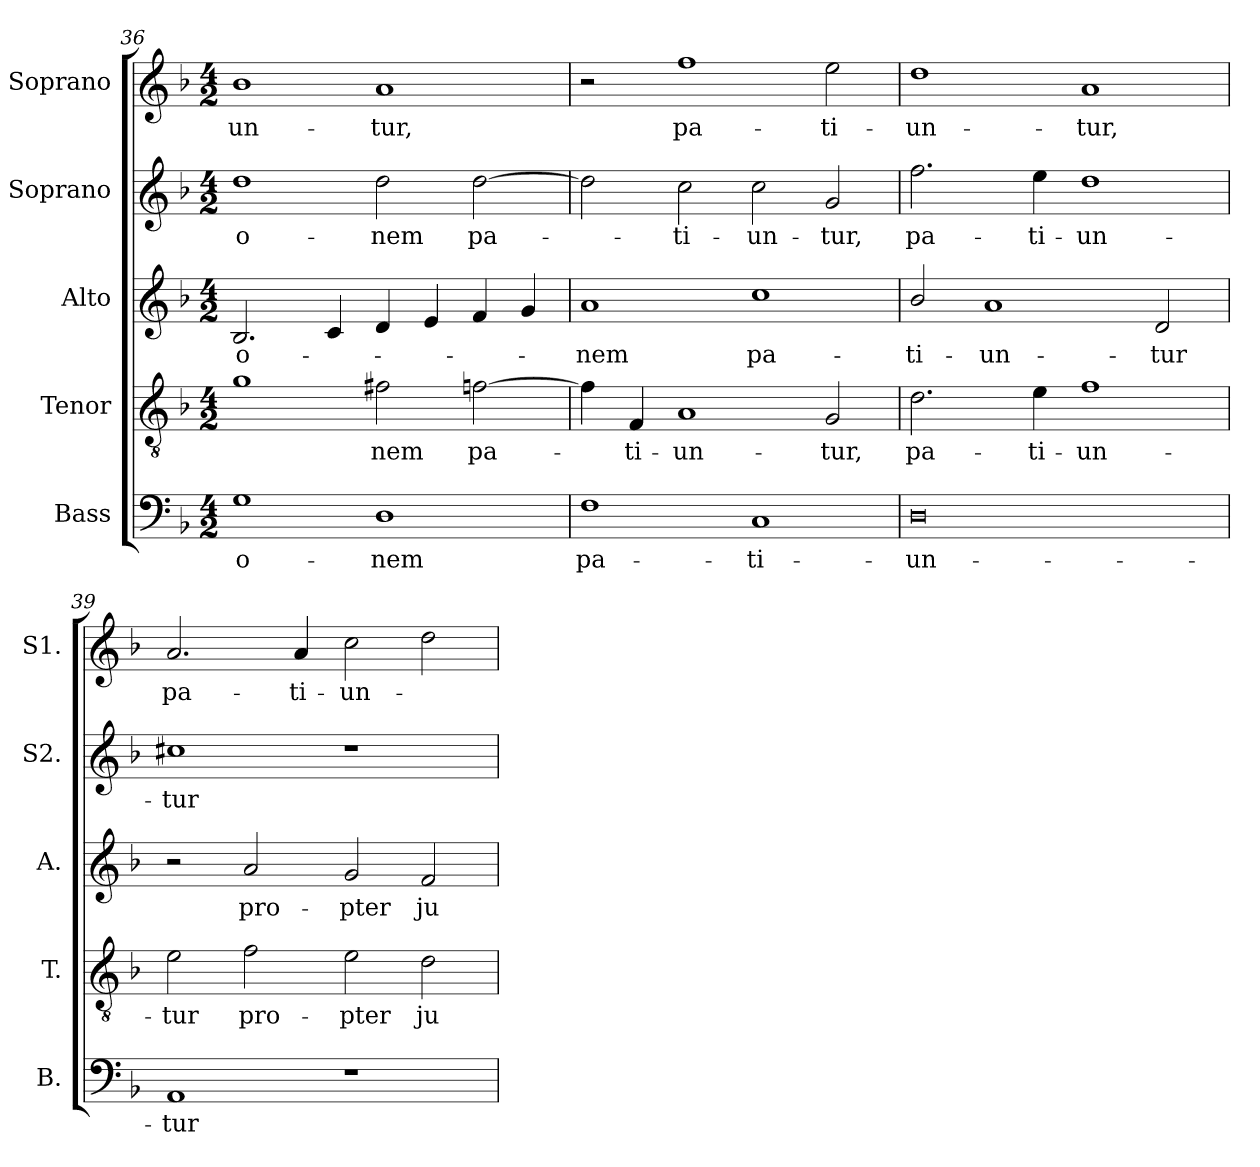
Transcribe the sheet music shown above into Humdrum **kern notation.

**kern	**text	**kern	**text	**kern	**text	**kern	**text	**kern	**text
*part5	*part5	*part4	*part4	*part3	*part3	*part2	*part2	*part1	*part1
*staff5	*staff5	*staff4	*staff4	*staff3	*staff3	*staff2	*staff2	*staff1	*staff1
*I"Bass	*	*I"Tenor	*	*I"Alto	*	*I"Soprano	*	*I"Soprano	*
*I'B.	*	*I'T.	*	*I'A.	*	*I'S2.	*	*I'S1.	*
*clefF4	*	*clefGv2	*	*clefG2	*	*clefG2	*	*clefG2	*
*	*	*ITrd7c12	*	*	*	*	*	*	*
*k[b-]	*	*k[b-]	*	*k[b-]	*	*k[b-]	*	*k[b-]	*
*F:	*	*F:	*	*F:	*	*F:	*	*F:	*
*M4/2	*	*M4/2	*	*M4/2	*	*M4/2	*	*M4/2	*
=36	=36	=36	=36	=36	=36	=36	=36	=36	=36
!	!LO:LY:b:color=#000000	!	!	!	!	!	!	!	!
!	!	!	!	!	!LO:LY:b:color=#000000	!	!	!	!
!	!	!	!	!	!	!	!LO:LY:b:color=#000000	!	!
!	!	!	!	!	!	!	!	!	!LO:LY:b:color=#000000
1Gi	-o-	1Gi	.	2.B-i/	-o-	1ddi	-o-	1b-i	-un-
.	.	.	.	4ci/	.	.	.	.	.
!	!LO:LY:b:color=#000000	!	!	!	!	!	!	!	!
!	!	!	!LO:LY:b:color=#000000	!	!	!	!	!	!
!	!	!	!	!	!	!	!LO:LY:b:color=#000000	!	!
!	!	!	!	!	!	!	!	!	!LO:LY:b:color=#000000
1Di	-nem	2F#Xi\	-nem	4di/	.	2ddi\	-nem	1ai	-tur,
.	.	.	.	4ei/	.	.	.	.	.
!	!	!	!LO:LY:b:color=#000000	!	!	!	!	!	!
!	!	!	!	!	!	!	!LO:LY:b:color=#000000	!	!
.	.	[2Fni\	pa-	4fi/	.	[2ddi\	pa-	.	.
.	.	.	.	4gi/	.	.	.	.	.
=37	=37	=37	=37	=37	=37	=37	=37	=37	=37
!	!LO:LY:b:color=#000000	!	!	!	!	!	!	!	!
!	!	!	!	!	!LO:LY:b:color=#000000	!	!	!	!
1Fi	pa-	4Fi\]	.	1ai	-nem	2ddi\]	.	2r	.
!	!	!	!LO:LY:b:color=#000000	!	!	!	!	!	!
.	.	4FFi/	-ti-	.	.	.	.	.	.
!	!	!	!LO:LY:b:color=#000000	!	!	!	!	!	!
!	!	!	!	!	!	!	!LO:LY:b:color=#000000	!	!
!	!	!	!	!	!	!	!	!	!LO:LY:b:color=#000000
.	.	1AAi	-un-	.	.	2cci\	-ti-	1ffi	pa-
!	!LO:LY:b:color=#000000	!	!	!	!	!	!	!	!
!	!	!	!	!	!LO:LY:b:color=#000000	!	!	!	!
!	!	!	!	!	!	!	!LO:LY:b:color=#000000	!	!
1Ci	-ti-	.	.	1cci	pa-	2cci\	-un-	.	.
!	!	!	!LO:LY:b:color=#000000	!	!	!	!	!	!
!	!	!	!	!	!	!	!LO:LY:b:color=#000000	!	!
!	!	!	!	!	!	!	!	!	!LO:LY:b:color=#000000
.	.	2GGi/	-tur,	.	.	2gi/	-tur,	2eei\	-ti-
=38	=38	=38	=38	=38	=38	=38	=38	=38	=38
!	!LO:LY:b:color=#000000	!	!	!	!	!	!	!	!
!	!	!	!LO:LY:b:color=#000000	!	!	!	!	!	!
!	!	!	!	!	!LO:LY:b:color=#000000	!	!	!	!
!	!	!	!	!	!	!	!LO:LY:b:color=#000000	!	!
!	!	!	!	!	!	!	!	!	!LO:LY:b:color=#000000
0Di	-un-	2.Di\	pa-	2b-i/	-ti-	2.ffi\	pa-	1ddi	-un-
!	!	!	!	!	!LO:LY:b:color=#000000	!	!	!	!
.	.	.	.	1ai	-un-	.	.	.	.
!	!	!	!LO:LY:b:color=#000000	!	!	!	!	!	!
!	!	!	!	!	!	!	!LO:LY:b:color=#000000	!	!
.	.	4Ei\	-ti-	.	.	4eei\	-ti-	.	.
!	!	!	!LO:LY:b:color=#000000	!	!	!	!	!	!
!	!	!	!	!	!	!	!LO:LY:b:color=#000000	!	!
!	!	!	!	!	!	!	!	!	!LO:LY:b:color=#000000
.	.	1Fi	-un-	.	.	1ddi	-un-	1ai	-tur,
!	!	!	!	!	!LO:LY:b:color=#000000	!	!	!	!
.	.	.	.	2di/	-tur	.	.	.	.
!!LO:LB:g=z
=39	=39	=39	=39	=39	=39	=39	=39	=39	=39
!	!LO:LY:b:color=#000000	!	!	!	!	!	!	!	!
!	!	!	!LO:LY:b:color=#000000	!	!	!	!	!	!
!	!	!	!	!	!	!	!LO:LY:b:color=#000000	!	!
!	!	!	!	!	!	!	!	!	!LO:LY:b:color=#000000
1AAi	-tur	2Ei\	-tur	2r	.	1cc#Xi	-tur	2.ai/	pa-
!	!	!	!LO:LY:b:color=#000000	!	!	!	!	!	!
!	!	!	!	!	!LO:LY:b:color=#000000	!	!	!	!
.	.	2Fi\	pro-	2ai/	pro-	.	.	.	.
!	!	!	!	!	!	!	!	!	!LO:LY:b:color=#000000
.	.	.	.	.	.	.	.	4ai/	-ti-
!	!	!	!LO:LY:b:color=#000000	!	!	!	!	!	!
!	!	!	!	!	!LO:LY:b:color=#000000	!	!	!	!
!	!	!	!	!	!	!	!	!	!LO:LY:b:color=#000000
1r	.	2Ei\	-pter	2gi/	-pter	1r	.	2cci\	-un-
!	!	!	!LO:LY:b:color=#000000	!	!	!	!	!	!
!	!	!	!	!	!LO:LY:b:color=#000000	!	!	!	!
.	.	2Di\	ju-	2fi/	ju-	.	.	2ddi\	.
=	=	=	=	=	=	=	=	=	=
*-	*-	*-	*-	*-	*-	*-	*-	*-	*-
